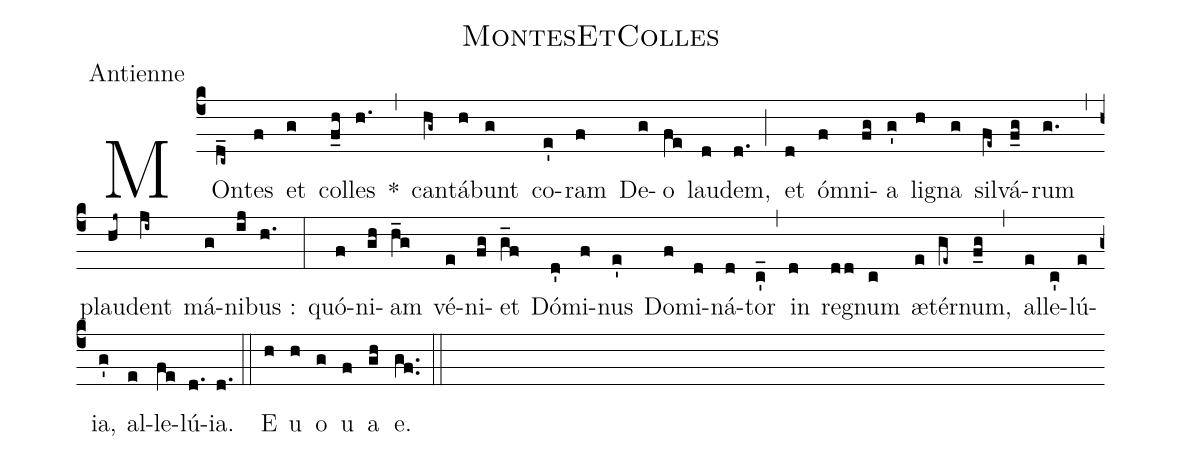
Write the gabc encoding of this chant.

name:MontesEtColles;
office-part:Antienne;
%%
(c4) MOn(d_c~)tes(f) et(g) col(f_h)les(h.) *(,)
can(hg~)tá(h)bunt(g) co(e')ram(f) De(g)o(fe) lau(d)dem,(d.) (;)
et(d) ó(f)mni(fg)a(g') li(h)gna(g) sil(fe~)vá(f_g)rum(g.) (,)
plau(hj~)dent(ji~) má(g)ni(ij)bus :(h.) (:)
quó(f)ni(gh)am(h_g) vé(e)ni(fg)et(g_f) Dó(d')mi(f)nus(e') Do(f)mi(d)ná(d)tor(c'_) (,)
in(d) re(dd)gnum(c) æ(e)tér(ge~)num,(f_g) (,)
al(e)le(c')lú(e)ia,(g') al(e)le(fe)lú(d.)ia.(d.) (::)
E(h) u(h) o(g) u(f) a(gh) e.(gf..) (::)
